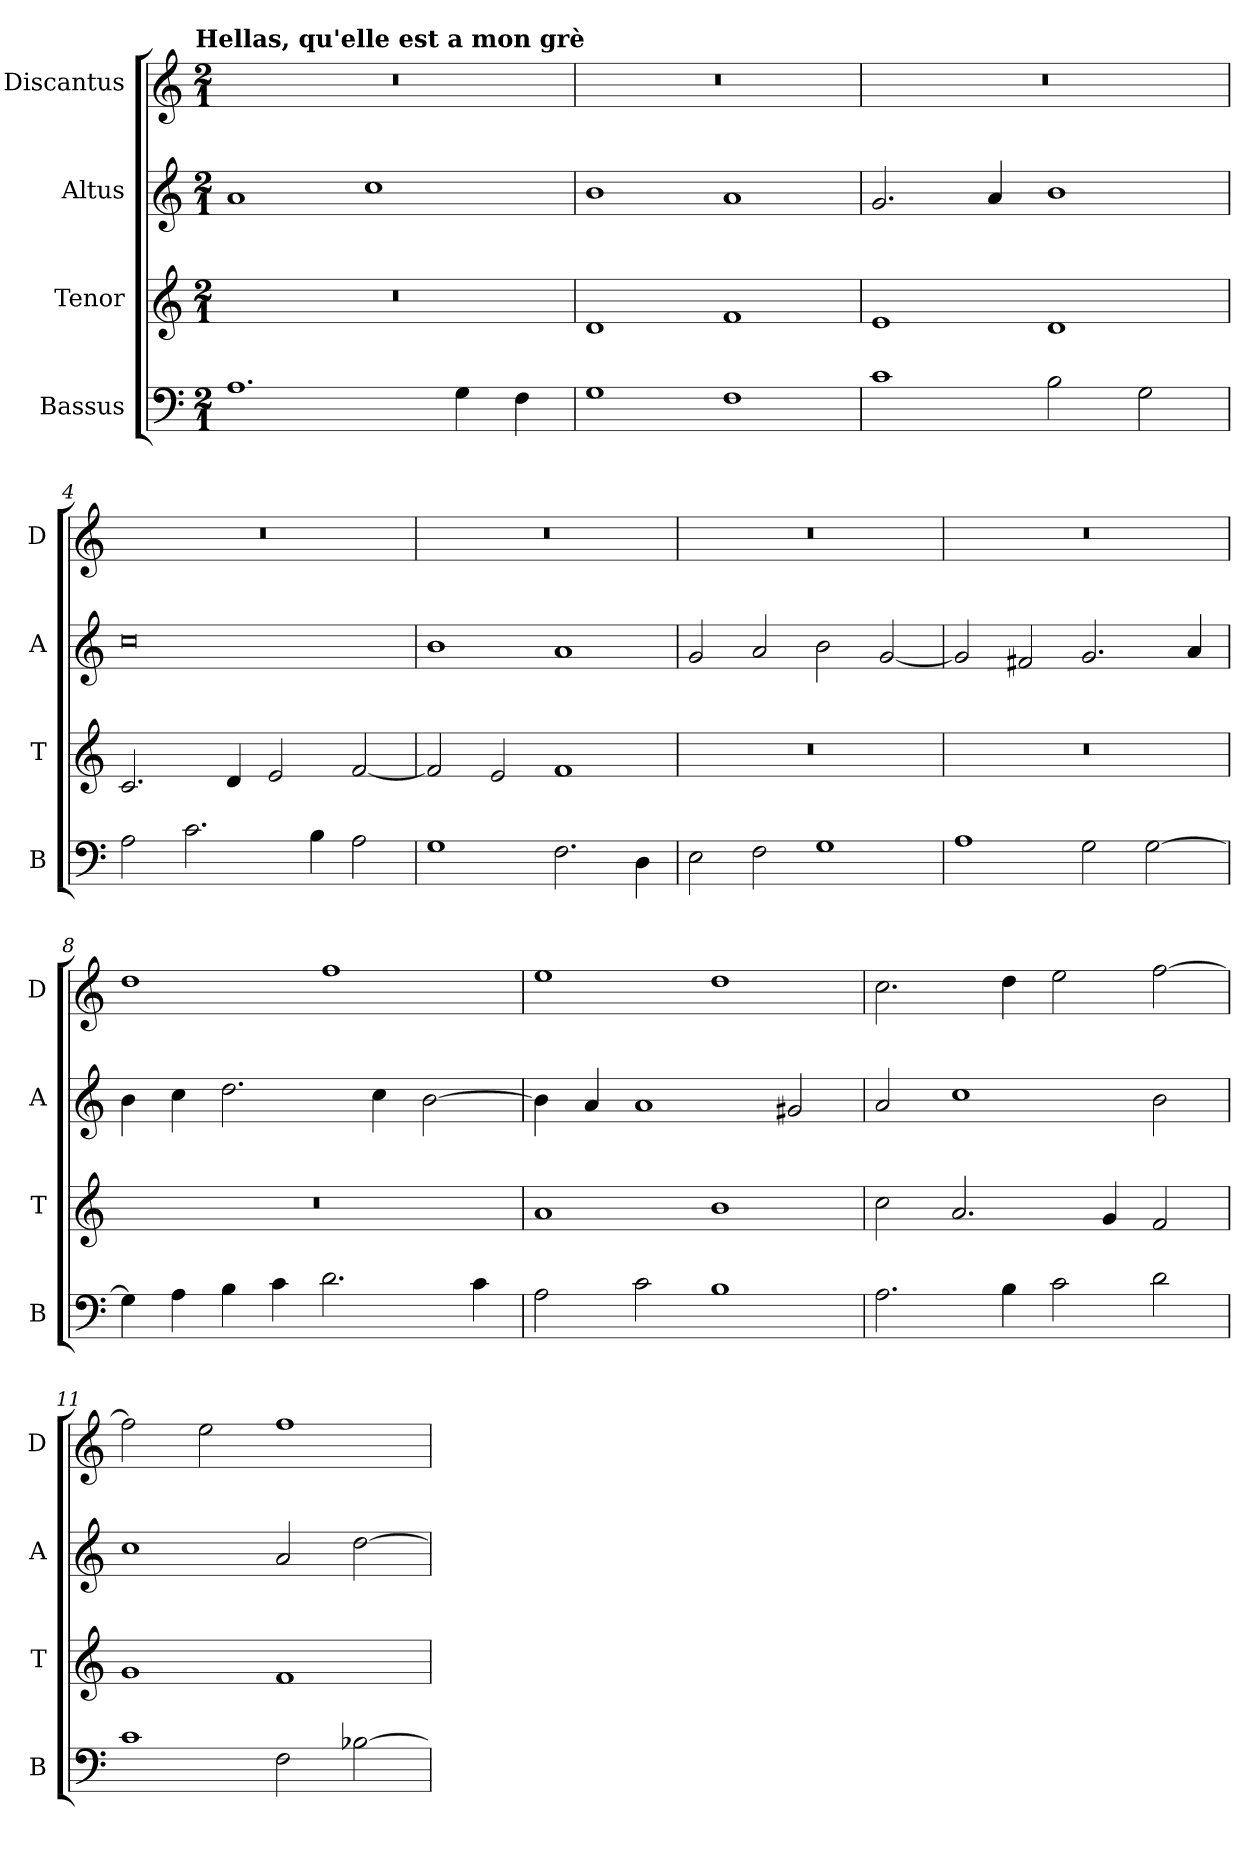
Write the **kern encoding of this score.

**kern	**kern	**kern	**kern
*part4	*part3	*part2	*part1
*staff4	*staff3	*staff2	*staff1
*I"Bassus	*I"Tenor	*I"Altus	*I"Discantus
*I'B	*I'T	*I'A	*I'D
*clefF4	*clefG2	*clefG2	*clefG2
*k[]	*k[]	*k[]	*k[]
!!LO:TX:omd:t=Hellas, qu'elle est a mon grè
*M2/1	*M2/1	*M2/1	*M2/1
=1	=1	=1	=1
1.A	0r	1a	0r
.	.	1cc	.
4G\	.	.	.
4F\	.	.	.
=2	=2	=2	=2
1G	1d	1b	0r
1F	1f	1a	.
=3	=3	=3	=3
1c	1e	2.g/	0r
.	.	4a/	.
2B\	1d	1b	.
2G\	.	.	.
=4	=4	=4	=4
2A\	2.c/	0cc	0r
2.c\	.	.	.
.	4d/	.	.
.	2e/	.	.
4B\	.	.	.
2A\	[2f/	.	.
=5	=5	=5	=5
1G	2f/]	1b	0r
.	2e/	.	.
2.F\	1f	1a	.
4D\	.	.	.
=6	=6	=6	=6
2E\	0r	2g/	0r
2F\	.	2a/	.
1G	.	2b\	.
.	.	[2g/	.
=7	=7	=7	=7
1A	0r	2g/]	0r
.	.	2f#X/	.
2G\	.	2.g/	.
[2G\	.	.	.
.	.	4a/	.
=8	=8	=8	=8
4G\]	0r	4b\	1dd
4A\	.	4cc\	.
4B\	.	2.dd\	.
4c\	.	.	.
2.d\	.	.	1ff
.	.	4cc\	.
.	.	[2b\	.
4c\	.	.	.
=9	=9	=9	=9
2A\	1a	4b\]	1ee
.	.	4a/	.
2c\	.	1a	.
1B	1b	.	1dd
.	.	2g#X/	.
=10	=10	=10	=10
2.A\	2cc\	2a/	2.cc\
.	2.a/	1cc	.
4B\	.	.	4dd\
2c\	.	.	2ee\
.	4g/	.	.
2d\	2f/	2b\	[2ff\
=11	=11	=11	=11
1c	1g	1cc	2ff\]
.	.	.	2ee\
2F\	1f	2a/	1ff
[2B-X\	.	[2dd\	.
=	=	=	=
*-	*-	*-	*-
